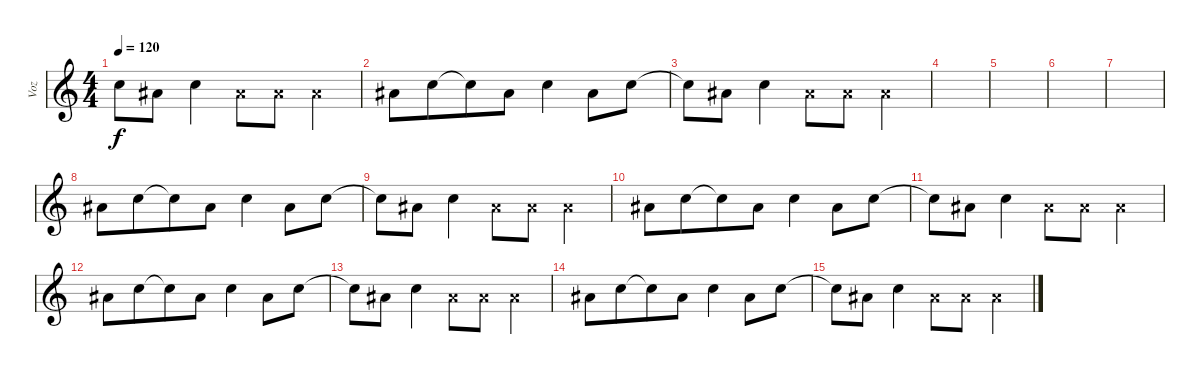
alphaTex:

\track ("Voz" "Voz") {instrument acousticguitarsteel}
\staff {score}
\tuning (E4 B3 G3 D3 A2 E2) {hide}
\ts (4 4)
\tempo 120
\clef g2
\ks c
5.3{t}.8{dy f} 3.3.8{beam merge} 5.3.4{beam merge} 3.3{x}.8{beam merge} 3.3{x}.8{beam merge} 3.3{x}.4 |
3.3.8{beam merge} 5.3.8{beam merge} 5.3{t}.8{beam merge} 3.3.8{beam merge} 5.3.4 3.3.8 5.3.8 |
5.3{t}.8 3.3.8{beam merge} 5.3.4{beam merge} 3.3{x}.8{beam merge} 3.3{x}.8{beam merge} 3.3{x}.4 |
|
|
|
|
3.3.8{beam merge} 5.3.8{beam merge} 5.3{t}.8{beam merge} 3.3.8{beam merge} 5.3.4 3.3.8 5.3.8 |
5.3{t}.8 3.3.8{beam merge} 5.3.4{beam merge} 3.3{x}.8{beam merge} 3.3{x}.8{beam merge} 3.3{x}.4 |
3.3.8{beam merge} 5.3.8{beam merge} 5.3{t}.8{beam merge} 3.3.8{beam merge} 5.3.4 3.3.8 5.3.8 |
5.3{t}.8 3.3.8{beam merge} 5.3.4{beam merge} 3.3{x}.8{beam merge} 3.3{x}.8{beam merge} 3.3{x}.4 |
3.3.8{beam merge} 5.3.8{beam merge} 5.3{t}.8{beam merge} 3.3.8{beam merge} 5.3.4 3.3.8 5.3.8 |
5.3{t}.8 3.3.8{beam merge} 5.3.4{beam merge} 3.3{x}.8{beam merge} 3.3{x}.8{beam merge} 3.3{x}.4 |
3.3.8{beam merge} 5.3.8{beam merge} 5.3{t}.8{beam merge} 3.3.8{beam merge} 5.3.4 3.3.8 5.3.8 |
5.3{t}.8 3.3.8{beam merge} 5.3.4{beam merge} 3.3{x}.8{beam merge} 3.3{x}.8{beam merge} 3.3{x}.4
